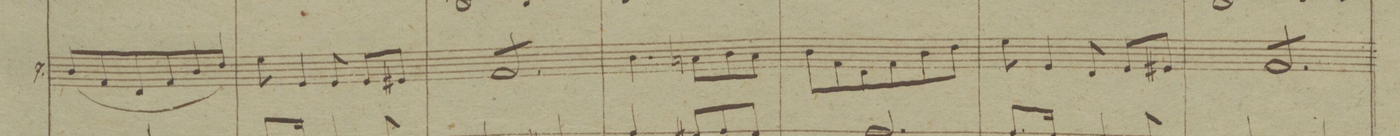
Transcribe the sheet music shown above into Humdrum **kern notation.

**kern	**dynam
*I"7.	*
*clefC3	*
*k[b-]	*
*M3/4	*
(8c/L	.
8G/	.
8E/	.
8G/	.
8c/	.
8e/J)	.
=44	=44
8f\	.
4F/	.
8F/	.
8F/L	.
8F#X/J	.
=45	=45
8G/L	.
8G/J	.
8G/L	.
8G/J	.
8G/L	.
8G/J	.
=46	=46
4.c\	.
8Bn\L	.
8c\	.
8B\J	.
=47	=47
8c\L	.
8G\	.
8E\	.
8G\	.
8c\	.
8e\J	.
=48	=48
8f\	.
4F/	.
8E/	.
8F/L	.
8F#X/J	.
=49	=49
*tremolo	*
8G/L	.
8G/	.
8G/	.
8G/	.
8G/	.
8G/J	.
=50	=50
*-	*-
